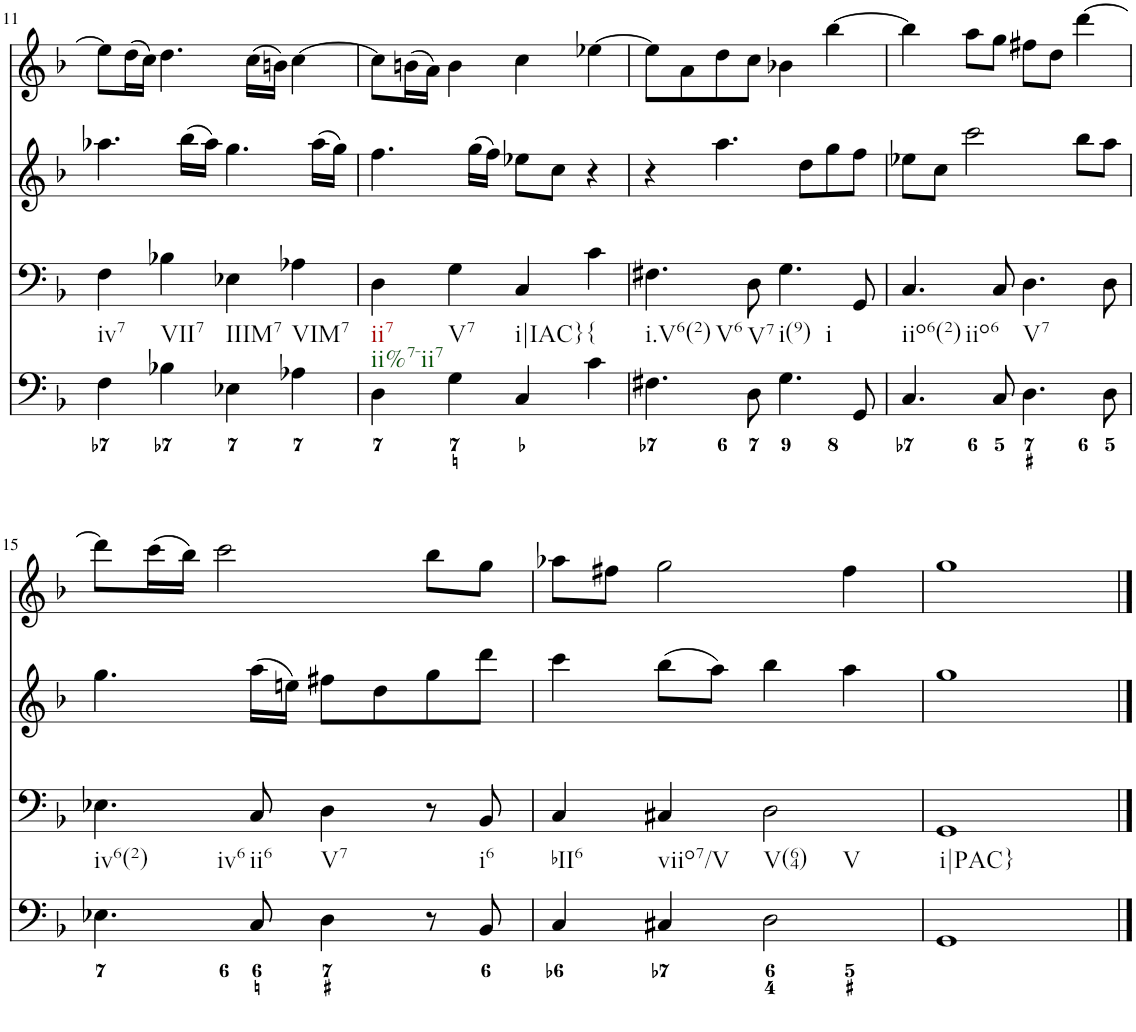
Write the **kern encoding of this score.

**kern	**kern	**kern	**kern
*part4	*part3	*part2	*part1
*staff4	*staff3	*staff2	*staff1
*I"Piano	*I"Piano	*I"Piano	*I"Piano
*I'Pno	*I'Pno	*I'Pno	*I'Pno
!!LO:PB:g=z
*clefF4	*clefF4	*clefG2	*clefG2
*k[b-]	*k[b-]	*k[b-]	*k[b-]
*d:	*d:	*d:	*d:
*M4/4	*M4/4	*M4/4	*M4/4
*met(c)	*met(c)	*met(c)	*met(c)
=11	=11	=11	=11
!	!LO:TX:b:t=iv7	!	!
4F\	4F\	4.aa-X\	8ee-\L]
.	.	.	(16dd\L
.	.	.	16cc\JJ)
!	!LO:TX:b:t=VII7	!	!
4B-X\	4B-X\	.	4.dd\
.	.	(16bb-\LL	.
.	.	16aa-\JJ)	.
!	!LO:TX:b:t=IIIM7	!	!
4E-X\	4E-X\	4.gg\	.
.	.	.	(16cc\LL
.	.	.	16bn\JJ)
!	!LO:TX:b:t=VIM7	!	!
4A-X\	4A-X\	.	[4cc\
.	.	(16aa-\LL	.
.	.	16gg\JJ)	.
=12	=12	=12	=12
!	!LO:TX:b:t=ii7	!	!
!	!LO:TX:b:t=ii%7-ii7	!	!
4D\	4D\	4.ff\	8cc\L]
.	.	.	(16bn\L
.	.	.	16a\JJ)
!	!LO:TX:b:t=V7	!	!
4G\	4G\	.	4b\
.	.	(16gg\LL	.
.	.	16ff\JJ)	.
!	!LO:TX:b:t=i|IAC}	!	!
4C/	4C/	8ee-X\L	4cc\
.	.	8cc\J	.
!	!LO:TX:b:t={	!	!
4c\	4c\	4r	[4ee-X\
=13	=13	=13	=13
!	!LO:TX:b:t=i.V6(2)	!	!
!	!LO:TX:b:t=V6	!	!
4.F#X\	4.F#X\	4r	8ee-\L]
.	.	.	8a\
.	.	4.aa\	8dd\
!	!LO:TX:b:t=V7	!	!
8D\	8D\	.	8cc\J
!	!LO:TX:b:t=i(9)	!	!
!	!LO:TX:b:t=i	!	!
4.G\	4.G\	.	4b-X\
.	.	8dd\L	.
.	.	8gg\	[4bb-\
8GG/	8GG/	8ff\J	.
=14	=14	=14	=14
!	!LO:TX:b:t=iio6(2)	!	!
!	!LO:TX:b:t=iio6	!	!
4.C/	4.C/	8ee-X\L	4bb-\]
.	.	8cc\J	.
.	.	2ccc\	8aa\L
8C/	8C/	.	8gg\J
!	!LO:TX:b:t=V7	!	!
4.D\	4.D\	.	8ff#X\L
.	.	.	8dd\J
.	.	8bb-\L	[4ddd\
8D\	8D\	8aa\J	.
!!LO:LB:g=z
=15	=15	=15	=15
!	!LO:TX:b:t=iv6(2)	!	!
!	!LO:TX:b:t=iv6	!	!
4.E-X\	4.E-X\	4.gg\	8ddd\L]
.	.	.	(16ccc\L
.	.	.	16bb-\JJ)
.	.	.	2ccc\
!	!LO:TX:b:t=ii6	!	!
8C/	8C/	(16aa\LL	.
.	.	16een\JJ)	.
!	!LO:TX:b:t=V7	!	!
4D\	4D\	8ff#X\L	.
.	.	8dd\	.
8r	8r	8gg\	8bb-\L
!	!LO:TX:b:t=i6	!	!
8BB-/	8BB-/	8ddd\J	8gg\J
=16	=16	=16	=16
!	!LO:TX:b:t=bII6	!	!
4C/	4C/	4ccc\	8aa-X\L
.	.	.	8ff#X\J
!	!LO:TX:b:t=viio7/V	!	!
4C#X/	4C#X/	(8bb-\L	2gg\
.	.	8aa\J)	.
!	!LO:TX:b:t=V(64)	!	!
!	!LO:TX:b:t=V	!	!
2D\	2D\	4bb-\	.
.	.	4aa\	4ff#\
=17	=17	=17	=17
!	!LO:TX:b:t=i|PAC}	!	!
1GG	1GG	1gg	1gg
==	==	==	==
*-	*-	*-	*-
